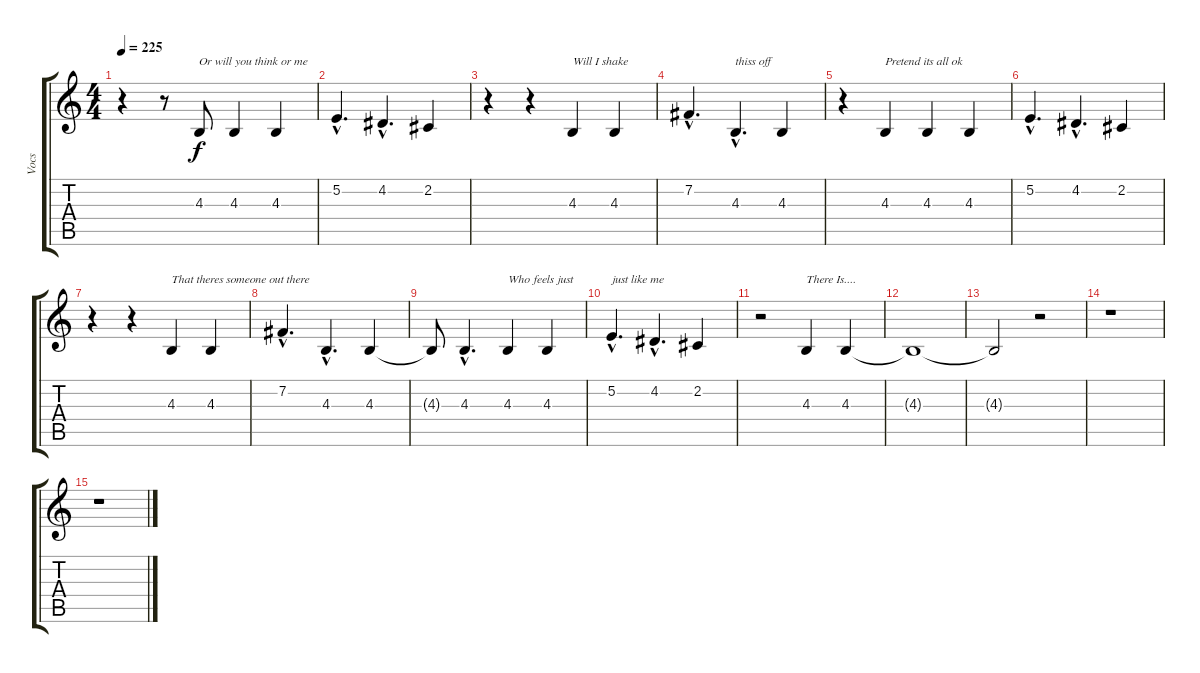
\track ("Vocs" "Vocs") {instrument synthvoice}
\staff {score tabs}
\tuning (E4 B3 G3 D3 A2 E2) {hide}
\ts (4 4)
\tempo 225
\clef g2
\ks c
r.4{dy f} r.8 4.3.8{txt "Or will you think or me"} 4.3.4 4.3.4 |
5.2{hac}.4{d} 4.2{hac}.4{d} 2.2.4 |
r.4 r.4 4.3.4{txt "Will I shake "} 4.3.4 |
7.2{hac}.4{d} 4.3{hac}.4{d txt "thiss off"} 4.3.4 |
r.4 4.3.4{txt "Pretend its all ok"} 4.3.4 4.3.4 |
5.2{hac}.4{d} 4.2{hac}.4{d} 2.2.4 |
r.4 r.4 4.3.4{txt "That theres someone out there "} 4.3.4 |
7.2{hac}.4{d} 4.3{hac}.4{d} 4.3.4 |
4.3{t}.8 4.3{hac}.4{d} 4.3.4{txt "Who feels just "} 4.3.4 |
5.2{hac}.4{d txt "just like me"} 4.2{hac}.4{d} 2.2.4 |
r.2 4.3.4{txt "There Is...."} 4.3.4 |
4.3{t}.1 |
4.3{t}.2 r.2 |
r.1 |
r.1
